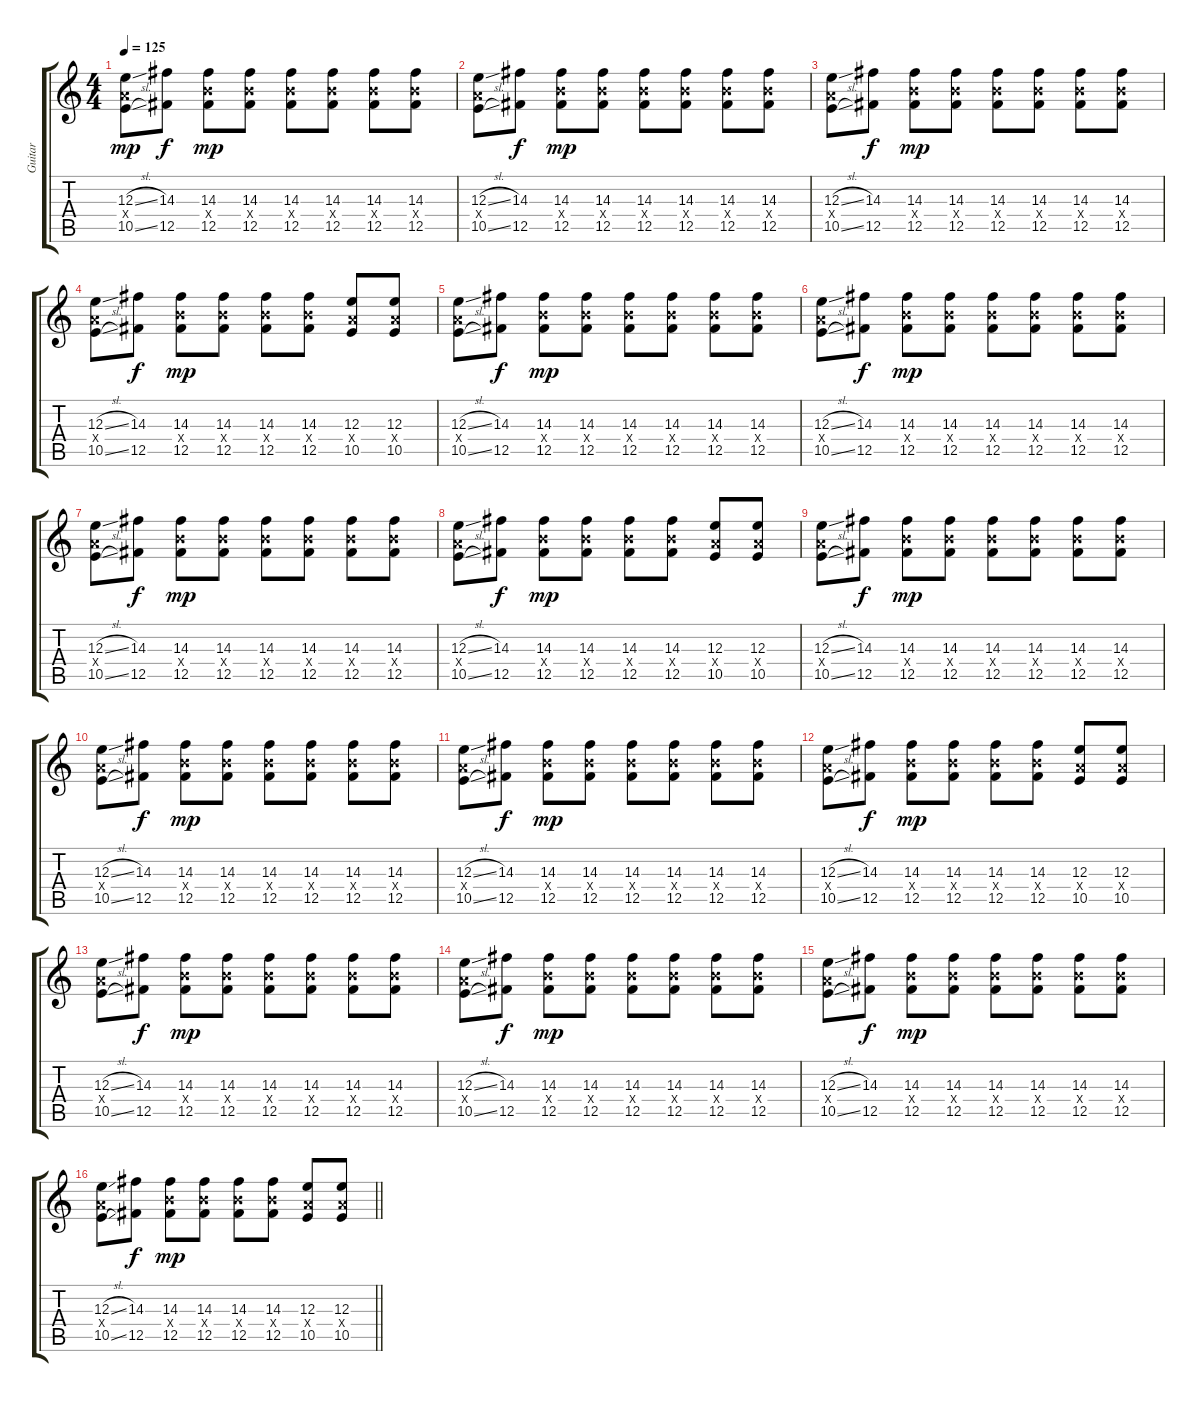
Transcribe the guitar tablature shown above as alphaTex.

\track ("Guitar" "Guitar") {instrument overdrivenguitar}
\staff {score tabs}
\tuning (Db4 Ab3 E3 B2 Gb2 B1) {hide}
\ts (4 4)
\section ("" "")
\tempo 125
\clef g2
\ks c
(12.3{sl} 10.4{x} 10.5{sl}).8{dy mp instrument overdrivenguitar} (14.3 12.5).8{dy f} (14.3 12.4{x} 12.5).8{dy mp} (14.3 12.4{x} 12.5).8 (14.3 12.4{x} 12.5).8 (14.3 12.4{x} 12.5).8 (14.3 12.4{x} 12.5).8 (14.3 12.4{x} 12.5).8 |
(12.3{sl} 10.4{x} 10.5{sl}).8 (14.3 12.5).8{dy f} (14.3 12.4{x} 12.5).8{dy mp} (14.3 12.4{x} 12.5).8 (14.3 12.4{x} 12.5).8 (14.3 12.4{x} 12.5).8 (14.3 12.4{x} 12.5).8 (14.3 12.4{x} 12.5).8 |
(12.3{sl} 10.4{x} 10.5{sl}).8 (14.3 12.5).8{dy f} (14.3 12.4{x} 12.5).8{dy mp} (14.3 12.4{x} 12.5).8 (14.3 12.4{x} 12.5).8 (14.3 12.4{x} 12.5).8 (14.3 12.4{x} 12.5).8 (14.3 12.4{x} 12.5).8 |
(12.3{sl} 10.4{x} 10.5{sl}).8 (14.3 12.5).8{dy f} (14.3 12.4{x} 12.5).8{dy mp} (14.3 12.4{x} 12.5).8 (14.3 12.4{x} 12.5).8 (14.3 12.4{x} 12.5).8 (12.3 10.4{x} 10.5).8 (12.3 10.4{x} 10.5).8 |
(12.3{sl} 10.4{x} 10.5{sl}).8 (14.3 12.5).8{dy f} (14.3 12.4{x} 12.5).8{dy mp} (14.3 12.4{x} 12.5).8 (14.3 12.4{x} 12.5).8 (14.3 12.4{x} 12.5).8 (14.3 12.4{x} 12.5).8 (14.3 12.4{x} 12.5).8 |
(12.3{sl} 10.4{x} 10.5{sl}).8 (14.3 12.5).8{dy f} (14.3 12.4{x} 12.5).8{dy mp} (14.3 12.4{x} 12.5).8 (14.3 12.4{x} 12.5).8 (14.3 12.4{x} 12.5).8 (14.3 12.4{x} 12.5).8 (14.3 12.4{x} 12.5).8 |
(12.3{sl} 10.4{x} 10.5{sl}).8 (14.3 12.5).8{dy f} (14.3 12.4{x} 12.5).8{dy mp} (14.3 12.4{x} 12.5).8 (14.3 12.4{x} 12.5).8 (14.3 12.4{x} 12.5).8 (14.3 12.4{x} 12.5).8 (14.3 12.4{x} 12.5).8 |
(12.3{sl} 10.4{x} 10.5{sl}).8 (14.3 12.5).8{dy f} (14.3 12.4{x} 12.5).8{dy mp} (14.3 12.4{x} 12.5).8 (14.3 12.4{x} 12.5).8 (14.3 12.4{x} 12.5).8 (12.3 10.4{x} 10.5).8 (12.3 10.4{x} 10.5).8 |
(12.3{sl} 10.4{x} 10.5{sl}).8 (14.3 12.5).8{dy f} (14.3 12.4{x} 12.5).8{dy mp} (14.3 12.4{x} 12.5).8 (14.3 12.4{x} 12.5).8 (14.3 12.4{x} 12.5).8 (14.3 12.4{x} 12.5).8 (14.3 12.4{x} 12.5).8 |
(12.3{sl} 10.4{x} 10.5{sl}).8 (14.3 12.5).8{dy f} (14.3 12.4{x} 12.5).8{dy mp} (14.3 12.4{x} 12.5).8 (14.3 12.4{x} 12.5).8 (14.3 12.4{x} 12.5).8 (14.3 12.4{x} 12.5).8 (14.3 12.4{x} 12.5).8 |
(12.3{sl} 10.4{x} 10.5{sl}).8 (14.3 12.5).8{dy f} (14.3 12.4{x} 12.5).8{dy mp} (14.3 12.4{x} 12.5).8 (14.3 12.4{x} 12.5).8 (14.3 12.4{x} 12.5).8 (14.3 12.4{x} 12.5).8 (14.3 12.4{x} 12.5).8 |
(12.3{sl} 10.4{x} 10.5{sl}).8 (14.3 12.5).8{dy f} (14.3 12.4{x} 12.5).8{dy mp} (14.3 12.4{x} 12.5).8 (14.3 12.4{x} 12.5).8 (14.3 12.4{x} 12.5).8 (12.3 10.4{x} 10.5).8 (12.3 10.4{x} 10.5).8 |
(12.3{sl} 10.4{x} 10.5{sl}).8 (14.3 12.5).8{dy f} (14.3 12.4{x} 12.5).8{dy mp} (14.3 12.4{x} 12.5).8 (14.3 12.4{x} 12.5).8 (14.3 12.4{x} 12.5).8 (14.3 12.4{x} 12.5).8 (14.3 12.4{x} 12.5).8 |
(12.3{sl} 10.4{x} 10.5{sl}).8 (14.3 12.5).8{dy f} (14.3 12.4{x} 12.5).8{dy mp} (14.3 12.4{x} 12.5).8 (14.3 12.4{x} 12.5).8 (14.3 12.4{x} 12.5).8 (14.3 12.4{x} 12.5).8 (14.3 12.4{x} 12.5).8 |
(12.3{sl} 10.4{x} 10.5{sl}).8 (14.3 12.5).8{dy f} (14.3 12.4{x} 12.5).8{dy mp} (14.3 12.4{x} 12.5).8 (14.3 12.4{x} 12.5).8 (14.3 12.4{x} 12.5).8 (14.3 12.4{x} 12.5).8 (14.3 12.4{x} 12.5).8 |
\barLineRight lightlight
(12.3{sl} 10.4{x} 10.5{sl}).8 (14.3 12.5).8{dy f} (14.3 12.4{x} 12.5).8{dy mp} (14.3 12.4{x} 12.5).8 (14.3 12.4{x} 12.5).8 (14.3 12.4{x} 12.5).8 (12.3 10.4{x} 10.5).8 (12.3 10.4{x} 10.5).8
